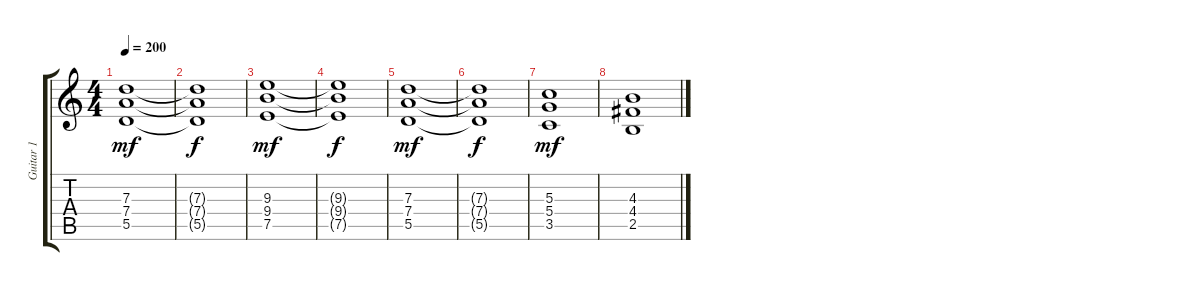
\track ("Guitar 1" "Guitar 1") {instrument distortionguitar}
\staff {score tabs}
\tuning (E4 B3 G3 D3 A2 E2) {hide}
\ts (4 4)
\tempo 200
\clef g2
\ks c
(7.3 7.4 5.5).1{dy mf} |
(7.3{t} 7.4{t} 5.5{t}).1{dy f} |
(9.3 9.4 7.5).1{dy mf} |
(9.3{t} 9.4{t} 7.5{t}).1{dy f} |
(7.3 7.4 5.5).1{dy mf} |
(7.3{t} 7.4{t} 5.5{t}).1{dy f} |
(5.3 5.4 3.5).1{dy mf} |
(4.3 4.4 2.5).1
